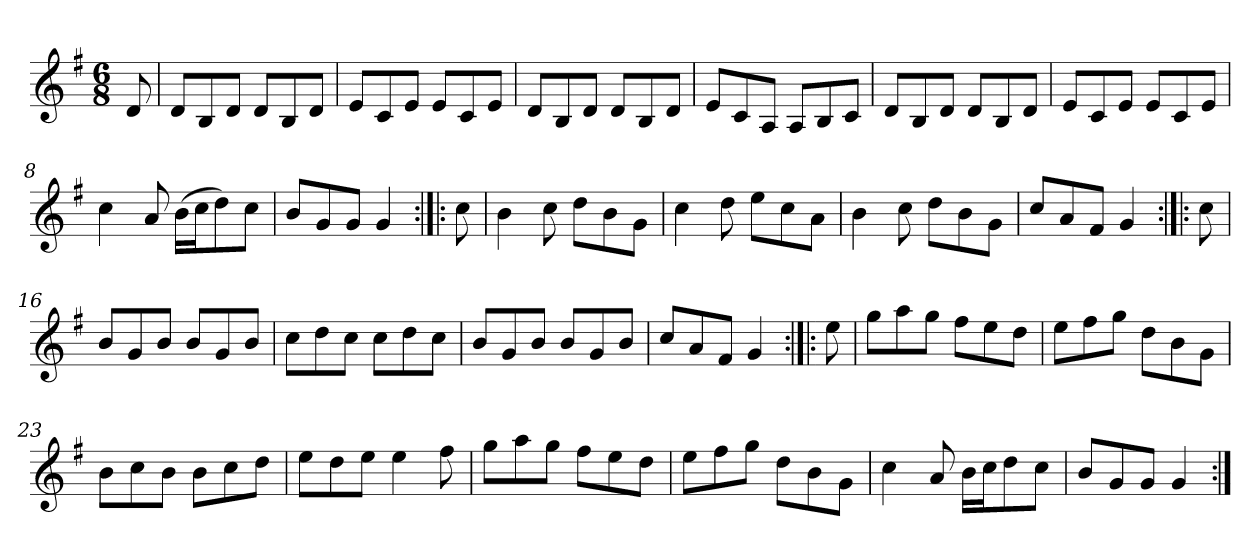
**kern
*part1
*staff1
*clefG2
*k[f#]
*G:
*M6/8
=1
8d/
=2
8d/L
8B/
8d/J
8d/L
8B/
8d/J
=3
8e/L
8c/
8e/J
8e/L
8c/
8e/J
=4
8d/L
8B/
8d/J
8d/L
8B/
8d/J
=5
8e/L
8c/
8A/J
8A/L
8B/
8c/J
=6
8d/L
8B/
8d/J
8d/L
8B/
8d/J
=7
8e/L
8c/
8e/J
8e/L
8c/
8e/J
!!LO:LB:g=z
=8
4cc\
8a/
(>16b\LL
16cc\J
8dd\)
8cc\J
=9
8b/L
8g/
8g/J
4g/
=10:|!|:
8cc\
=11
4b\
8cc\
8dd\L
8b\
8g\J
=12
4cc\
8dd\
8ee\L
8cc\
8a\J
=13
4b\
8cc\
8dd\L
8b\
8g\J
=14
8cc/L
8a/
8f#/J
4g/
=15:|!|:
8cc\
=16
8b/L
8g/
8b/J
8b/L
8g/
8b/J
!!LO:LB:g=z
=17
8cc\L
8dd\
8cc\J
8cc\L
8dd\
8cc\J
=18
8b/L
8g/
8b/J
8b/L
8g/
8b/J
=19
8cc/L
8a/
8f#/J
4g/
=20:|!|:
8ee\
=21
8gg\L
8aa\
8gg\J
8ff#\L
8ee\
8dd\J
=22
8ee\L
8ff#\
8gg\J
8dd\L
8b\
8g\J
=23
8b\L
8cc\
8b\J
8b\L
8cc\
8dd\J
=24
8ee\L
8dd\
8ee\J
4ee\
8ff#\
!!LO:LB:g=z
=25
8gg\L
8aa\
8gg\J
8ff#\L
8ee\
8dd\J
=26
8ee\L
8ff#\
8gg\J
8dd\L
8b\
8g\J
=27
4cc\
8a/
16b\LL
16cc\J
8dd\
8cc\J
=28
8b/L
8g/
8g/J
4g/
=:|!
*-
